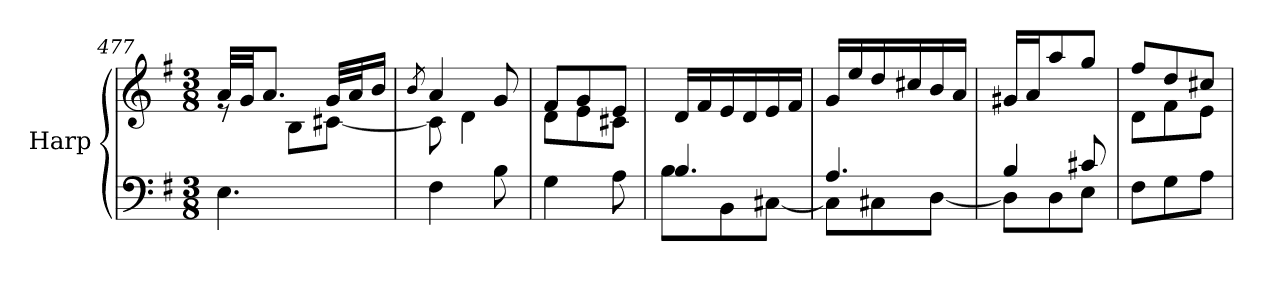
**kern	**kern
*part1	*part1
*staff2	*staff1
*I"Harp	*
*I'Hp	*
*clefF4	*clefG2
*k[f#]	*k[f#]
*M3/8	*M3/8
=477	=477
*	*^
4.E\	32a/LLL	8re
.	32g/JJ	.
.	8.a/J	.
.	.	8B\L
.	32g/LLL	[8c#X\J
.	32a/J	.
.	16b/JJ	.
=478	=478	=478
.	8qb/	.
4F#\	4a/	8c#\]
.	.	4d\
8B\	8g/	.
=479	=479	=479
4G\	8f#/L	8d\L
.	8g/	8e\
8A\	8e/J	8c#X\J
*	*v	*v
=480	=480
*^	*
4.B/	8B\L	16d/LL
.	.	16f#/
.	8BB\	16e/
.	.	16d/
.	[8C#X\J	16e/
.	.	16f#/JJ
=481	=481	=481
4.A/	8C#\L]	16g/LL
.	.	16ee/
.	8C#X\	16dd/
.	.	16cc#X/
.	[8D\J	16b/
.	.	16a/JJ
=482	=482	=482
4B/	8D\L]	16g#X/LL
.	.	16a/J
.	8D\	8aa/
8c#X/	8E\J	8gg/J
*v	*v	*
=483	=483
*	*^
8F#\L	8ff#/L	8d\L
8G\	8dd/	8f#\
8A\J	8cc#X/J	8e\J
*	*v	*v
=	=
*-	*-
